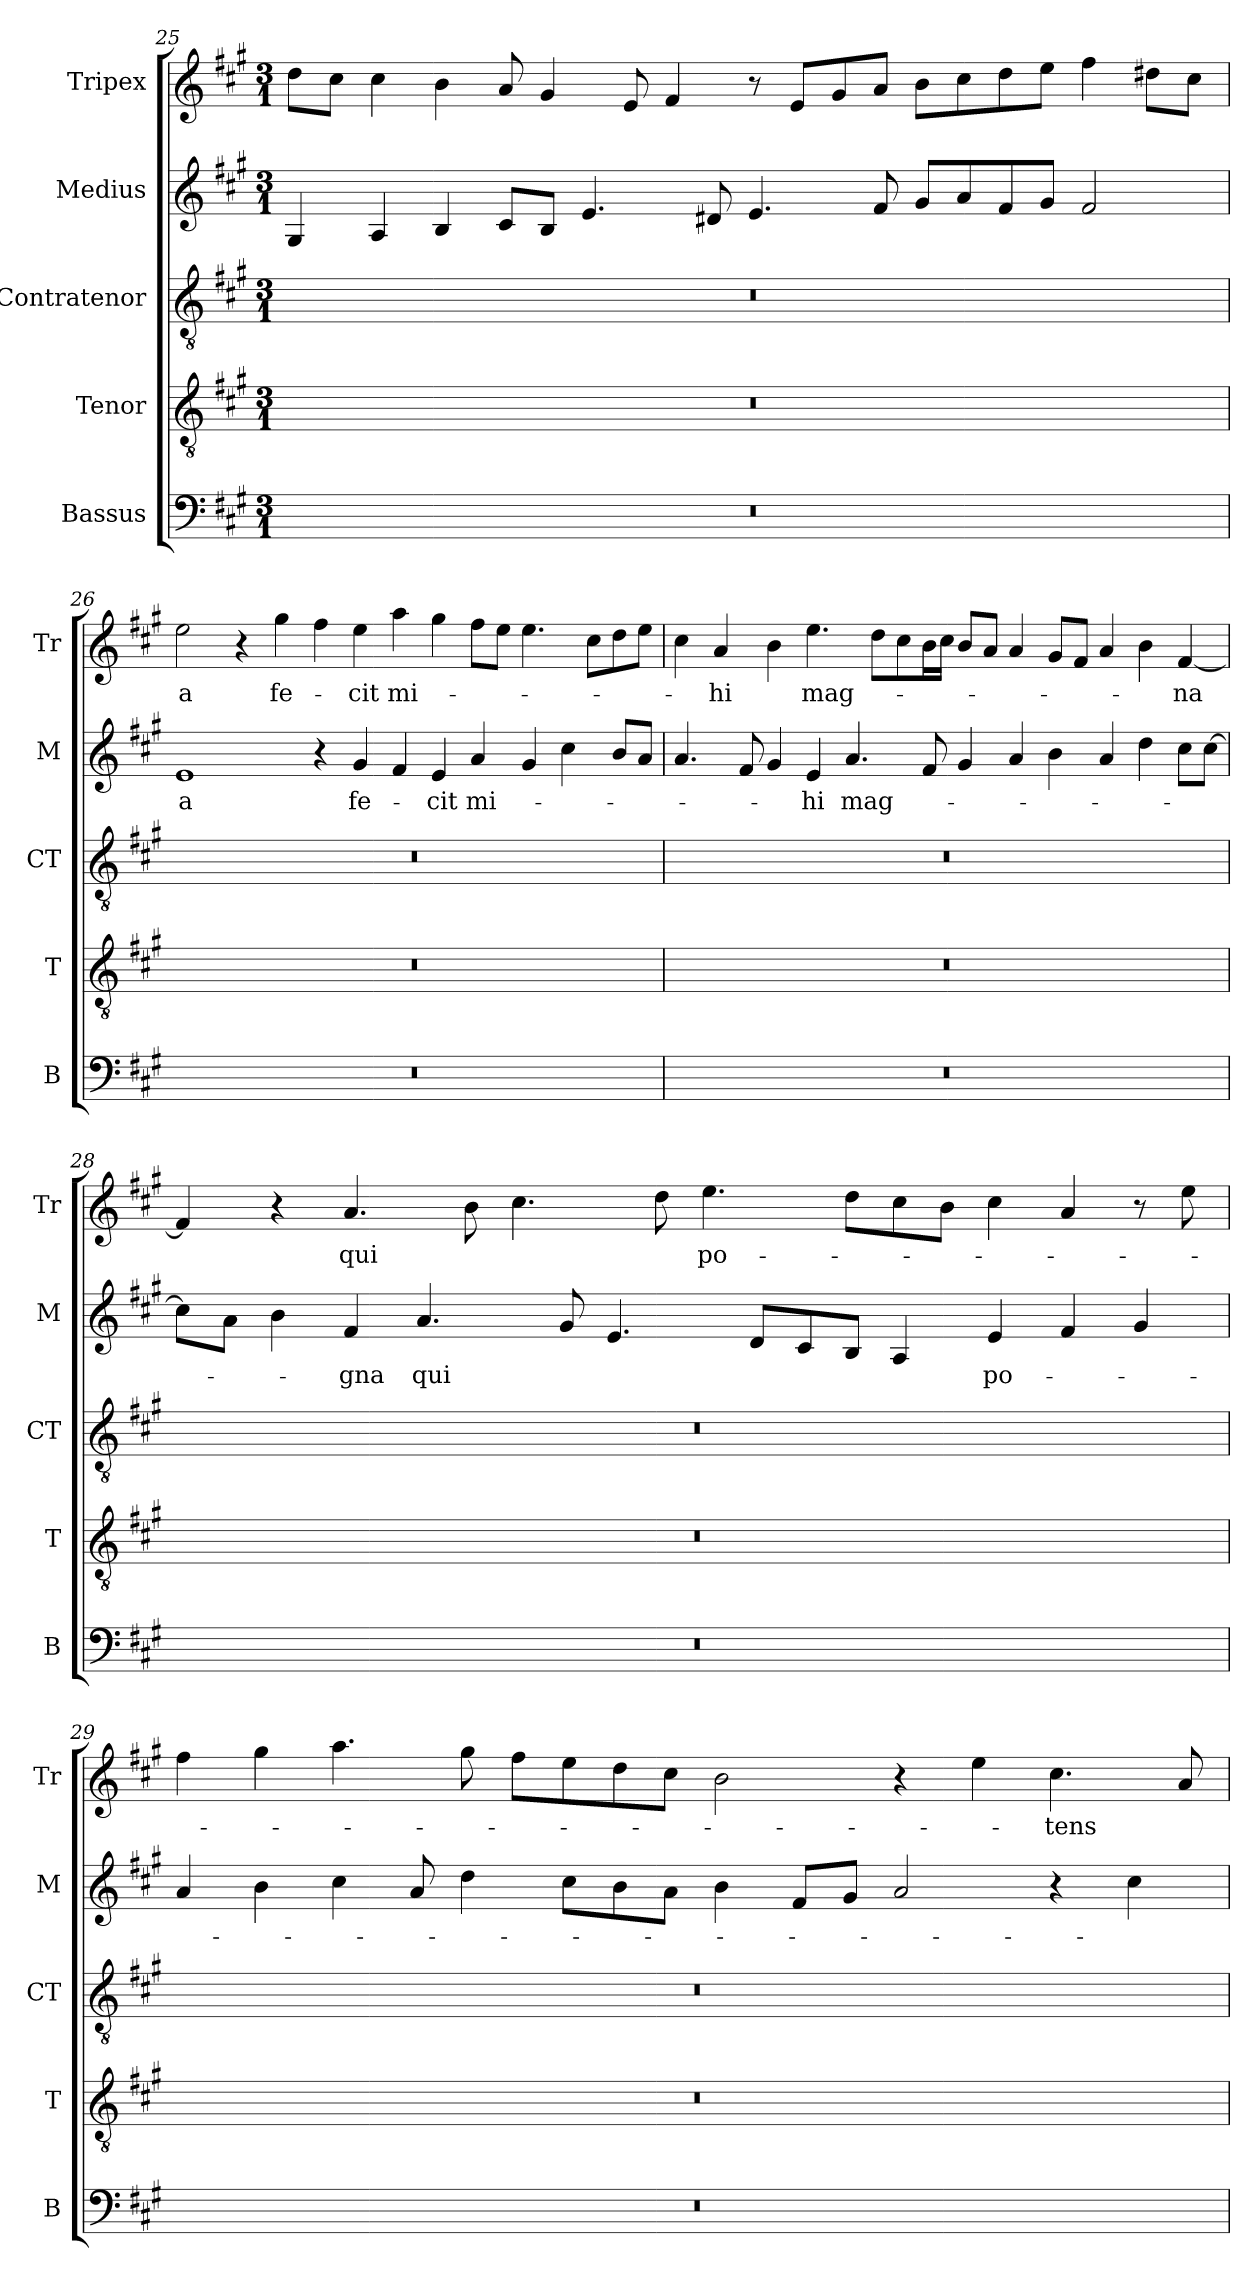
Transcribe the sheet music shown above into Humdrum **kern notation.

**kern	**kern	**kern	**kern	**text	**kern	**text
*part5	*part4	*part3	*part2	*part2	*part1	*part1
*staff5	*staff4	*staff3	*staff2	*staff2	*staff1	*staff1
*I"Bassus	*I"Tenor	*I"Contratenor	*I"Medius	*	*I"Tripex	*
*I'B	*I'T	*I'CT	*I'M	*	*I'Tr	*
*clefF4	*clefGv2	*clefGv2	*clefG2	*	*clefG2	*
*	*ITrd7c12	*ITrd7c12	*	*	*	*
*k[f#c#g#]	*k[f#c#g#]	*k[f#c#g#]	*k[f#c#g#]	*	*k[f#c#g#]	*
*A:	*A:	*A:	*A:	*	*A:	*
*M3/1	*M3/1	*M3/1	*M3/1	*	*M3/1	*
=25	=25	=25	=25	=25	=25	=25
!LO:N:vis=1	!LO:N:vis=1	!LO:N:vis=1	!	!	!	!
0.r	0.r	0.r	4G#i/	.	8ddi\L	.
.	.	.	.	.	8cc#i\J	.
.	.	.	4Ai/	.	4cc#i\	.
.	.	.	4Bi/	.	4bi\	.
.	.	.	8c#i/L	.	8ai/	.
.	.	.	8Bi/J	.	4g#i/	.
.	.	.	4.ei/	.	.	.
.	.	.	.	.	8ei/	.
.	.	.	.	.	4f#i/	.
.	.	.	8d#i/	.	.	.
.	.	.	4.ei/	.	8r	.
.	.	.	.	.	8ei/L	.
.	.	.	.	.	8g#i/	.
.	.	.	8f#i/	.	8ai/J	.
.	.	.	8g#i/L	.	8bi\L	.
.	.	.	8ai/	.	8cc#i\	.
.	.	.	8f#i/	.	8ddi\	.
.	.	.	8g#i/J	.	8eei\J	.
.	.	.	2f#i/	.	4ff#i\	.
.	.	.	.	.	8dd#i\L	.
.	.	.	.	.	8cc#i\J	.
!!LO:LB:g=z
=26	=26	=26	=26	=26	=26	=26
!LO:N:vis=1	!LO:N:vis=1	!LO:N:vis=1	!	!	!	!
!	!	!	!	!LO:LY:b:color=#FF0000	!	!
!	!	!	!	!	!	!LO:LY:b:color=#FF0000
0.r	0.r	0.r	1ei	-a	2eei\	-a
.	.	.	.	.	4r	.
!	!	!	!	!	!	!LO:LY:b:color=#FF0000
.	.	.	.	.	4gg#i\	fe-
.	.	.	4r	.	4ff#i\	.
!	!	!	!	!LO:LY:b:color=#FF0000	!	!
!	!	!	!	!	!	!LO:LY:b:color=#FF0000
.	.	.	4g#i/	fe-	4eei\	-cit
!	!	!	!	!	!	!LO:LY:b:color=#FF0000
.	.	.	4f#i/	.	4aai\	mi-
!	!	!	!	!LO:LY:b:color=#FF0000	!	!
.	.	.	4ei/	-cit	4gg#i\	.
!	!	!	!	!LO:LY:b:color=#FF0000	!	!
.	.	.	4ai/	mi-	8ff#i\L	.
.	.	.	.	.	8eei\J	.
.	.	.	4g#i/	.	4.eei\	.
.	.	.	4cc#i\	.	.	.
.	.	.	.	.	8cc#i\L	.
.	.	.	8bi/L	.	8ddi\	.
.	.	.	8ai/J	.	8eei\J	.
=27	=27	=27	=27	=27	=27	=27
!LO:N:vis=1	!LO:N:vis=1	!LO:N:vis=1	!	!	!	!
0.r	0.r	0.r	4.ai/	.	4cc#i\	.
!	!	!	!	!	!	!LO:LY:b:color=#FF0000
.	.	.	.	.	4ai/	-hi
.	.	.	8f#i/	.	.	.
.	.	.	4g#i/	.	4bi\	.
!	!	!	!	!LO:LY:b:color=#FF0000	!	!
!	!	!	!	!	!	!LO:LY:b:color=#FF0000
.	.	.	4ei/	-hi	4.eei\	mag-
!	!	!	!	!LO:LY:b:color=#FF0000	!	!
.	.	.	4.ai/	mag-	.	.
.	.	.	.	.	8ddi\L	.
.	.	.	.	.	8cc#i\	.
.	.	.	8f#i/	.	16bi\L	.
.	.	.	.	.	16cc#i\JJ	.
.	.	.	4g#i/	.	8bi/L	.
.	.	.	.	.	8ai/J	.
.	.	.	4ai/	.	4ai/	.
.	.	.	4bi\	.	8g#i/L	.
.	.	.	.	.	8f#i/J	.
.	.	.	4ai/	.	4ai/	.
.	.	.	4ddi\	.	4bi\	.
!	!	!	!	!	!	!LO:LY:b:color=#FF0000
.	.	.	8cc#i\L	.	[<4f#i/	-na
.	.	.	[>8cc#i\J	.	.	.
!!LO:PB:g=z
=28	=28	=28	=28	=28	=28	=28
!LO:N:vis=1	!LO:N:vis=1	!LO:N:vis=1	!	!	!	!
0.r	0.r	0.r	8cc#i\L]	.	4f#i/]	.
.	.	.	8ai\J	.	.	.
.	.	.	4bi\	.	4r	.
!	!	!	!	!LO:LY:b:color=#FF0000	!	!
!	!	!	!	!	!	!LO:LY:b:color=#FF0000
.	.	.	4f#i/	-gna	4.ai/	qui
!	!	!	!	!LO:LY:b:color=#FF0000	!	!
.	.	.	4.ai/	qui	.	.
.	.	.	.	.	8bi\	.
.	.	.	.	.	4.cc#i\	.
.	.	.	8g#i/	.	.	.
.	.	.	4.ei/	.	.	.
.	.	.	.	.	8ddi\	.
!	!	!	!	!	!	!LO:LY:b:color=#FF0000
.	.	.	.	.	4.eei\	po-
.	.	.	8di/L	.	.	.
.	.	.	8c#i/	.	.	.
.	.	.	8Bi/J	.	8ddi\L	.
.	.	.	4Ai/	.	8cc#i\	.
.	.	.	.	.	8bi\J	.
!	!	!	!	!LO:LY:b:color=#FF0000	!	!
.	.	.	4ei/	po-	4cc#i\	.
.	.	.	4f#i/	.	4ai/	.
.	.	.	4g#i/	.	8r	.
.	.	.	.	.	8eei\	.
=29	=29	=29	=29	=29	=29	=29
!LO:N:vis=1	!LO:N:vis=1	!LO:N:vis=1	!	!	!	!
0.r	0.r	0.r	4ai/	.	4ff#i\	.
.	.	.	4bi\	.	4gg#i\	.
.	.	.	4cc#i\	.	4.aai\	.
.	.	.	8ai/	.	.	.
.	.	.	4ddi\	.	8gg#i\	.
.	.	.	.	.	8ff#i\L	.
.	.	.	8cc#i\L	.	8eei\	.
.	.	.	8bi\	.	8ddi\	.
.	.	.	8ai\J	.	8cc#i\J	.
.	.	.	4bi\	.	2bi\	.
.	.	.	8f#i/L	.	.	.
.	.	.	8g#i/J	.	.	.
.	.	.	2ai/	.	4r	.
.	.	.	.	.	4eei\	.
!	!	!	!	!	!	!LO:LY:b:color=#FF0000
.	.	.	4r	.	4.cc#i\	-tens
.	.	.	4cc#i\	.	.	.
.	.	.	.	.	8ai/	.
=	=	=	=	=	=	=
*-	*-	*-	*-	*-	*-	*-
